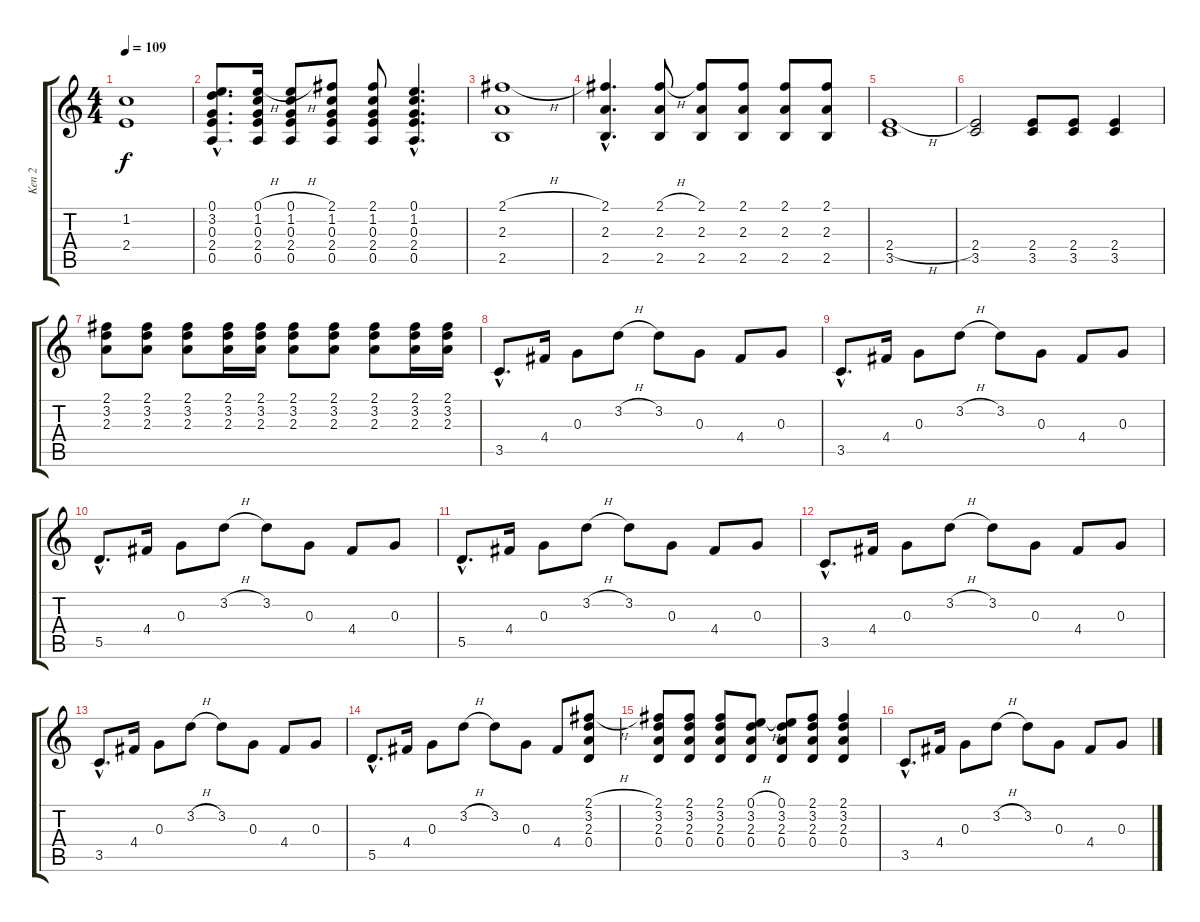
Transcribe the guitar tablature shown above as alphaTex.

\track ("Ken 2" "Ken 2") {instrument electricguitarclean}
\staff {score tabs}
\tuning (E4 B3 G3 D3 A2 E2) {hide}
\ts (4 4)
\tempo 109
\clef g2
\ks c
(1.2 2.4).1{dy f} |
(0.1{hac} 3.2{hac} 0.3{hac} 2.4{hac} 0.5{hac}).8{d} (0.1{h} 1.2 0.3 2.4 0.5).16 (0.1{h} 1.2 0.3 2.4 0.5).8 (2.1 1.2 0.3 2.4 0.5).8 (2.1 1.2 0.3 2.4 0.5).8 (0.1{hac} 1.2{hac} 0.3{hac} 2.4{hac} 0.5{hac}).4{d} |
(2.1{h} 2.3 2.5).1 |
(2.1{hac} 2.3{hac} 2.5{hac}).4{d} (2.1{h} 2.3 2.5).8 (2.1 2.3 2.5).8 (2.1 2.3 2.5).8 (2.1 2.3 2.5).8 (2.1 2.3 2.5).8 |
(2.4{h} 3.5).1 |
(2.4 3.5).2 (2.4 3.5).8 (2.4 3.5).8 (2.4 3.5).4 |
(2.1 3.2 2.3).8 (2.1 3.2 2.3).8 (2.1 3.2 2.3).8 (2.1 3.2 2.3).16 (2.1 3.2 2.3).16 (2.1 3.2 2.3).8 (2.1 3.2 2.3).8 (2.1 3.2 2.3).8 (2.1 3.2 2.3).16 (2.1 3.2 2.3).16 |
3.5{hac}.8{d} 4.4.16 0.3.8 3.2{h}.8 3.2.8 0.3.8 4.4.8 0.3.8 |
3.5{hac}.8{d} 4.4.16 0.3.8 3.2{h}.8 3.2.8 0.3.8 4.4.8 0.3.8 |
5.5{hac}.8{d} 4.4.16 0.3.8 3.2{h}.8 3.2.8 0.3.8 4.4.8 0.3.8 |
5.5{hac}.8{d} 4.4.16 0.3.8 3.2{h}.8 3.2.8 0.3.8 4.4.8 0.3.8 |
3.5{hac}.8{d} 4.4.16 0.3.8 3.2{h}.8 3.2.8 0.3.8 4.4.8 0.3.8 |
3.5{hac}.8{d} 4.4.16 0.3.8 3.2{h}.8 3.2.8 0.3.8 4.4.8 0.3.8 |
5.5{hac}.8{d} 4.4.16 0.3.8 3.2{h}.8 3.2.8 0.3.8 4.4.8 (2.1{h} 3.2 2.3 0.4).8 |
(2.1 3.2 2.3 0.4).8 (2.1 3.2 2.3 0.4).8 (2.1 3.2 2.3 0.4).8 (0.1{h} 3.2 2.3 0.4).8 (0.1 3.2 2.3 0.4).8 (2.1 3.2 2.3 0.4).8 (2.1 3.2 2.3 0.4).4 |
3.5{hac}.8{d} 4.4.16 0.3.8 3.2{h}.8 3.2.8 0.3.8 4.4.8 0.3.8
